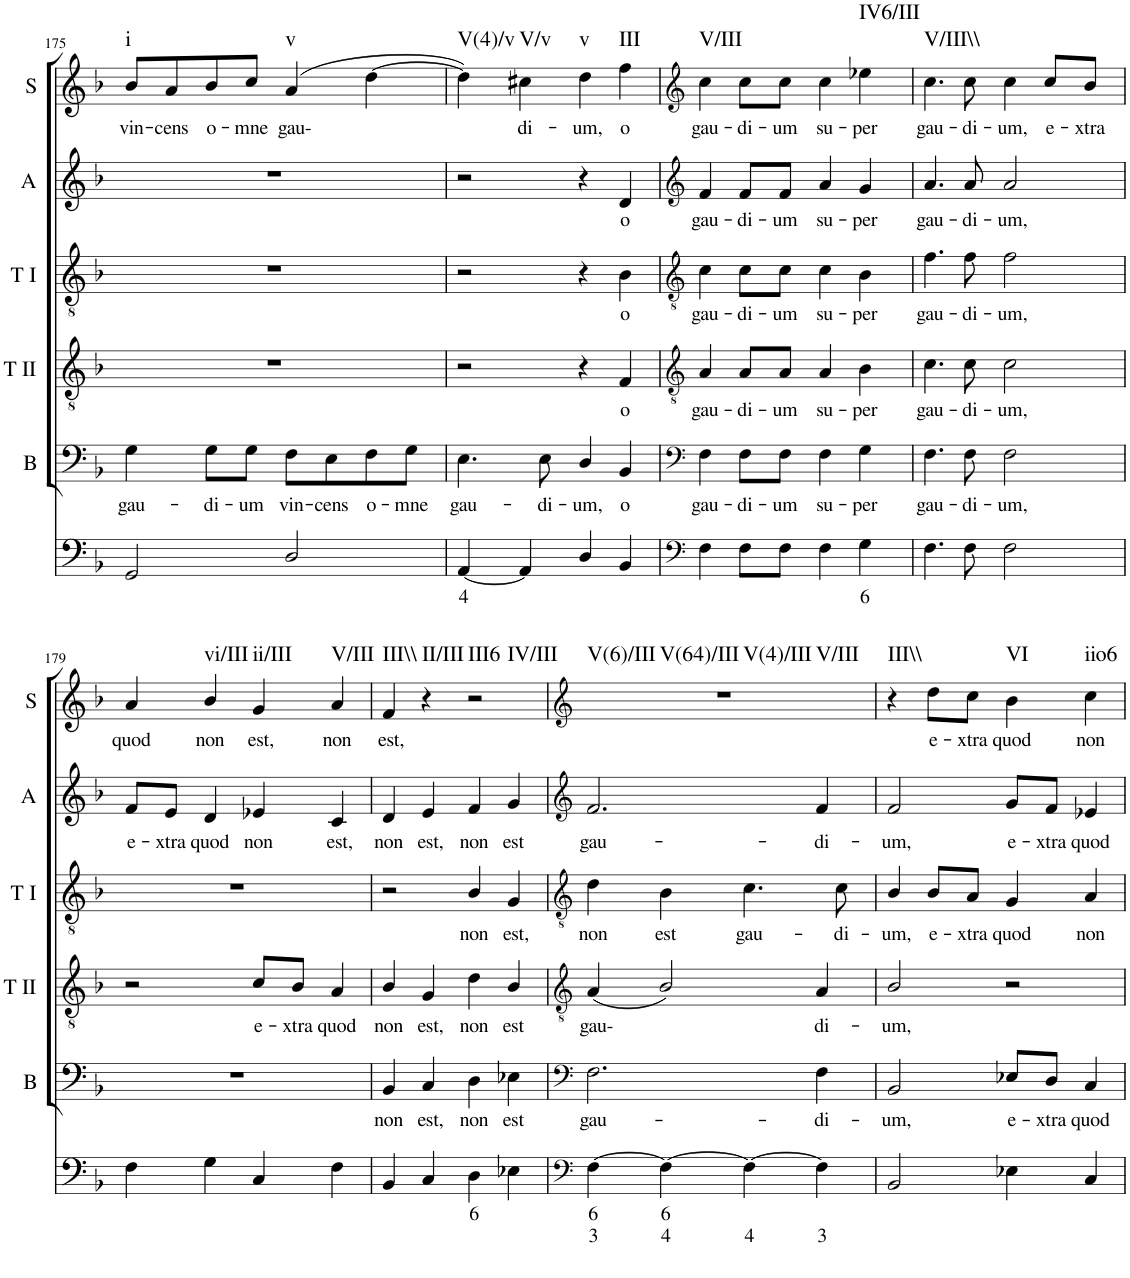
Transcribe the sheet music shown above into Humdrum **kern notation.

**kern	**text	**text	**kern	**text	**kern	**text	**kern	**text	**kern	**text	**kern	**text	**harte
*part6	*part6	*part6	*part5	*part5	*part4	*part4	*part3	*part3	*part2	*part2	*part1	*part1	*part1
*staff6	*staff6	*staff6	*staff5	*staff5	*staff4	*staff4	*staff3	*staff3	*staff2	*staff2	*staff1	*staff1	*
*I"Continuo	*	*	*I"Bass	*	*I"Tenor II	*	*I"Tenor I	*	*I"Alto	*	*I"Soprano	*	*
*	*	*	*I'B	*	*I'T II	*	*I'T I	*	*I'A	*	*I'S	*	*
!!LO:PB:g=z
*clefF4	*	*	*clefF4	*	*clefGv2	*	*clefGv2	*	*clefG2	*	*clefG2	*	*
*k[b-]	*	*	*k[b-]	*	*k[b-]	*	*k[b-]	*	*k[b-]	*	*k[b-]	*	*
*	*	*	*	*	*	*	*	*	*M4/4	*	*M4/4	*	*
=175	=175	=175	=175	=175	=175	=175	=175	=175	=175	=175	=175	=175	=175
!	!	!	!	!LO:LY:b	!	!	!	!	!	!	!	!LO:LY:b	!LO:H:kt=i
2GG/	.	.	4G\	gau-	1r	.	1r	.	1r	.	8b-/L	vin-	N
!	!	!	!	!	!	!	!	!	!	!	!	!LO:LY:b	!
.	.	.	.	.	.	.	.	.	.	.	8a/	cens	.
!	!	!	!	!LO:LY:b	!	!	!	!	!	!	!	!LO:LY:b	!
.	.	.	8G\L	di-	.	.	.	.	.	.	8b-/	o-	.
!	!	!	!	!LO:LY:b	!	!	!	!	!	!	!	!LO:LY:b	!
.	.	.	8G\J	um	.	.	.	.	.	.	8cc/J	mne	.
!	!	!	!	!LO:LY:b	!	!	!	!	!	!	!	!LO:LY:b	!LO:H:kt=v
2D/	.	.	8F\L	vin-	.	.	.	.	.	.	(4a/	gau-	N
!	!	!	!	!LO:LY:b	!	!	!	!	!	!	!	!	!
.	.	.	8E\	cens	.	.	.	.	.	.	.	.	.
!	!	!	!	!LO:LY:b	!	!	!	!	!	!	!	!	!
.	.	.	8F\	o-	.	.	.	.	.	.	[4dd\	.	.
!	!	!	!	!LO:LY:b	!	!	!	!	!	!	!	!	!
.	.	.	8G\J	mne	.	.	.	.	.	.	.	.	.
=176	=176	=176	=176	=176	=176	=176	=176	=176	=176	=176	=176	=176	=176
!	!LO:LY:b	!	!	!LO:LY:b	!	!	!	!	!	!	!	!	!LO:H:kt=V(4)/v
[4AA/	4	.	4.E\	gau-	2r	.	2r	.	2r	.	4dd\])	.	N
!	!	!	!	!	!	!	!	!	!	!	!	!LO:LY:b	!LO:H:kt=V/v
4AA/]	.	.	.	.	.	.	.	.	.	.	4cc#X\	di-	N
!	!	!	!	!LO:LY:b	!	!	!	!	!	!	!	!	!
.	.	.	8E\	di-	.	.	.	.	.	.	.	.	.
!	!	!	!	!LO:LY:b	!	!	!	!	!	!	!	!LO:LY:b	!LO:H:kt=v
4D/	.	.	4D/	um,	4r	.	4r	.	4r	.	4dd\	um,	N
!	!	!	!	!LO:LY:b	!	!LO:LY:b	!	!LO:LY:b	!	!LO:LY:b	!	!LO:LY:b	!LO:H:kt=III
4BB-/	.	.	4BB-/	o	4F/	o	4B-\	o	4d/	o	4ff\	o	N
=177	=177	=177	=177	=177	=177	=177	=177	=177	=177	=177	=177	=177	=177
*clefF4	*	*	*clefF4	*	*clefGv2	*	*clefGv2	*	*clefG2	*	*clefG2	*	*
!	!	!	!	!LO:LY:b	!	!LO:LY:b	!	!LO:LY:b	!	!LO:LY:b	!	!LO:LY:b	!LO:H:kt=V/III
4F\	.	.	4F\	gau-	4A/	gau-	4c\	gau-	4f/	gau-	4cc\	gau-	N
!	!	!	!	!LO:LY:b	!	!LO:LY:b	!	!LO:LY:b	!	!LO:LY:b	!	!LO:LY:b	!
8F\L	.	.	8F\L	di-	8A/L	di-	8c\L	di-	8f/L	di-	8cc\L	di-	.
!	!	!	!	!LO:LY:b	!	!LO:LY:b	!	!LO:LY:b	!	!LO:LY:b	!	!LO:LY:b	!
8F\J	.	.	8F\J	um	8A/J	um	8c\J	um	8f/J	um	8cc\J	um	.
!	!	!	!	!LO:LY:b	!	!LO:LY:b	!	!LO:LY:b	!	!LO:LY:b	!	!LO:LY:b	!
4F\	.	.	4F\	su-	4A/	su-	4c\	su-	4a/	su-	4cc\	su-	.
!	!LO:LY:b	!	!	!LO:LY:b	!	!LO:LY:b	!	!LO:LY:b	!	!LO:LY:b	!	!LO:LY:b	!LO:H:kt=IV6/III
4G\	6	.	4G\	per	4B-\	per	4B-\	per	4g/	per	4ee-X\	per	N
=178	=178	=178	=178	=178	=178	=178	=178	=178	=178	=178	=178	=178	=178
!	!	!	!	!LO:LY:b	!	!LO:LY:b	!	!LO:LY:b	!	!LO:LY:b	!	!LO:LY:b	!LO:H:kt=V/III\\
4.F\	.	.	4.F\	gau-	4.c\	gau-	4.f\	gau-	4.a/	gau-	4.cc\	gau-	N
!	!	!	!	!LO:LY:b	!	!LO:LY:b	!	!LO:LY:b	!	!LO:LY:b	!	!LO:LY:b	!
8F\	.	.	8F\	di-	8c\	di-	8f\	di-	8a/	di-	8cc\	di-	.
!	!	!	!	!LO:LY:b	!	!LO:LY:b	!	!LO:LY:b	!	!LO:LY:b	!	!LO:LY:b	!
2F\	.	.	2F\	um,	2c\	um,	2f\	um,	2a/	um,	4cc\	um,	.
!	!	!	!	!	!	!	!	!	!	!	!	!LO:LY:b	!
.	.	.	.	.	.	.	.	.	.	.	8cc/L	e-	.
!	!	!	!	!	!	!	!	!	!	!	!	!LO:LY:b	!
.	.	.	.	.	.	.	.	.	.	.	8b-/J	xtra	.
!!LO:LB:g=z
=179	=179	=179	=179	=179	=179	=179	=179	=179	=179	=179	=179	=179	=179
!	!	!	!	!	!	!	!	!	!	!LO:LY:b	!	!LO:LY:b	!
4F\	.	.	1r	.	2r	.	1r	.	8f/L	e-	4a/	quod	.
!	!	!	!	!	!	!	!	!	!	!LO:LY:b	!	!	!
.	.	.	.	.	.	.	.	.	8e/J	xtra	.	.	.
!	!	!	!	!	!	!	!	!	!	!LO:LY:b	!	!LO:LY:b	!LO:H:kt=vi/III
4G\	.	.	.	.	.	.	.	.	4d/	quod	4b-/	non	N
!	!	!	!	!	!	!LO:LY:b	!	!	!	!LO:LY:b	!	!LO:LY:b	!LO:H:kt=ii/III
4C/	.	.	.	.	8c/L	e-	.	.	4e-X/	non	4g/	est,	N
!	!	!	!	!	!	!LO:LY:b	!	!	!	!	!	!	!
.	.	.	.	.	8B-/J	xtra	.	.	.	.	.	.	.
!	!	!	!	!	!	!LO:LY:b	!	!	!	!LO:LY:b	!	!LO:LY:b	!LO:H:kt=V/III
4F\	.	.	.	.	4A/	quod	.	.	4c/	est,	4a/	non	N
=180	=180	=180	=180	=180	=180	=180	=180	=180	=180	=180	=180	=180	=180
!	!	!	!	!LO:LY:b	!	!LO:LY:b	!	!	!	!LO:LY:b	!	!LO:LY:b	!LO:H:kt=III\\
4BB-/	.	.	4BB-/	non	4B-/	non	2r	.	4d/	non	4f/	est,	N
!	!	!	!	!LO:LY:b	!	!LO:LY:b	!	!	!	!LO:LY:b	!	!	!LO:H:kt=II/III
4C/	.	.	4C/	est,	4G/	est,	.	.	4e/	est,	4r	.	N
!	!LO:LY:b	!	!	!LO:LY:b	!	!LO:LY:b	!	!LO:LY:b	!	!LO:LY:b	!	!	!LO:H:n=1:kt=III6
!	!	!	!	!	!	!	!	!	!	!	!	!	!LO:H:n=2:kt=IV/III
4D\	6	.	4D\	non	4d\	non	4B-/	non	4f/	non	2r	.	N N
!	!	!	!	!LO:LY:b	!	!LO:LY:b	!	!LO:LY:b	!	!LO:LY:b	!	!	!
4E-X\	.	.	4E-X\	est	4B-/	est	4G/	est,	4g/	est	.	.	.
=181	=181	=181	=181	=181	=181	=181	=181	=181	=181	=181	=181	=181	=181
*clefF4	*	*	*clefF4	*	*clefGv2	*	*clefGv2	*	*clefG2	*	*clefG2	*	*
!	!LO:LY:b	!LO:LY:b	!	!LO:LY:b	!	!LO:LY:b	!	!LO:LY:b	!	!LO:LY:b	!	!	!LO:H:n=1:kt=V(6)/III
!	!	!	!	!	!	!	!	!	!	!	!	!	!LO:H:n=2:kt=V(64)/III
!	!	!	!	!	!	!	!	!	!	!	!	!	!LO:H:n=3:kt=V(4)/III
!	!	!	!	!	!	!	!	!	!	!	!	!	!LO:H:n=4:kt=V/III
[4F\	6	3	2.F\	gau-	(4A/	gau-	4d\	non	2.f/	gau-	1r	.	N N N N
!	!LO:LY:b	!LO:LY:b	!	!	!	!	!	!LO:LY:b	!	!	!	!	!
4F\_	6	4	.	.	2B-/)	.	4B-\	est	.	.	.	.	.
!	!	!LO:LY:b	!	!	!	!	!	!LO:LY:b	!	!	!	!	!
4F\_	.	4	.	.	.	.	4.c\	gau-	.	.	.	.	.
!	!	!LO:LY:b	!	!LO:LY:b	!	!LO:LY:b	!	!	!	!LO:LY:b	!	!	!
4F\]	.	3	4F\	di-	4A/	di-	.	.	4f/	di-	.	.	.
!	!	!	!	!	!	!	!	!LO:LY:b	!	!	!	!	!
.	.	.	.	.	.	.	8c\	di-	.	.	.	.	.
=182	=182	=182	=182	=182	=182	=182	=182	=182	=182	=182	=182	=182	=182
!	!	!	!	!LO:LY:b	!	!LO:LY:b	!	!LO:LY:b	!	!LO:LY:b	!	!	!LO:H:kt=III\\
2BB-/	.	.	2BB-/	um,	2B-/	um,	4B-/	um,	2f/	um,	4r	.	N
!	!	!	!	!	!	!	!	!LO:LY:b	!	!	!	!LO:LY:b	!
.	.	.	.	.	.	.	8B-/L	e-	.	.	8dd\L	e-	.
!	!	!	!	!	!	!	!	!LO:LY:b	!	!	!	!LO:LY:b	!
.	.	.	.	.	.	.	8A/J	xtra	.	.	8cc\J	xtra	.
!	!	!	!	!LO:LY:b	!	!	!	!LO:LY:b	!	!LO:LY:b	!	!LO:LY:b	!LO:H:kt=VI
4E-X\	.	.	8E-X/L	e-	2r	.	4G/	quod	8g/L	e-	4b-\	quod	N
!	!	!	!	!LO:LY:b	!	!	!	!	!	!LO:LY:b	!	!	!
.	.	.	8D/J	xtra	.	.	.	.	8f/J	xtra	.	.	.
!	!	!	!	!LO:LY:b	!	!	!	!LO:LY:b	!	!LO:LY:b	!	!LO:LY:b	!LO:H:kt=iio6
4C/	.	.	4C/	quod	.	.	4A/	non	4e-X/	quod	4cc\	non	N
=	=	=	=	=	=	=	=	=	=	=	=	=	=
*-	*-	*-	*-	*-	*-	*-	*-	*-	*-	*-	*-	*-	*-
